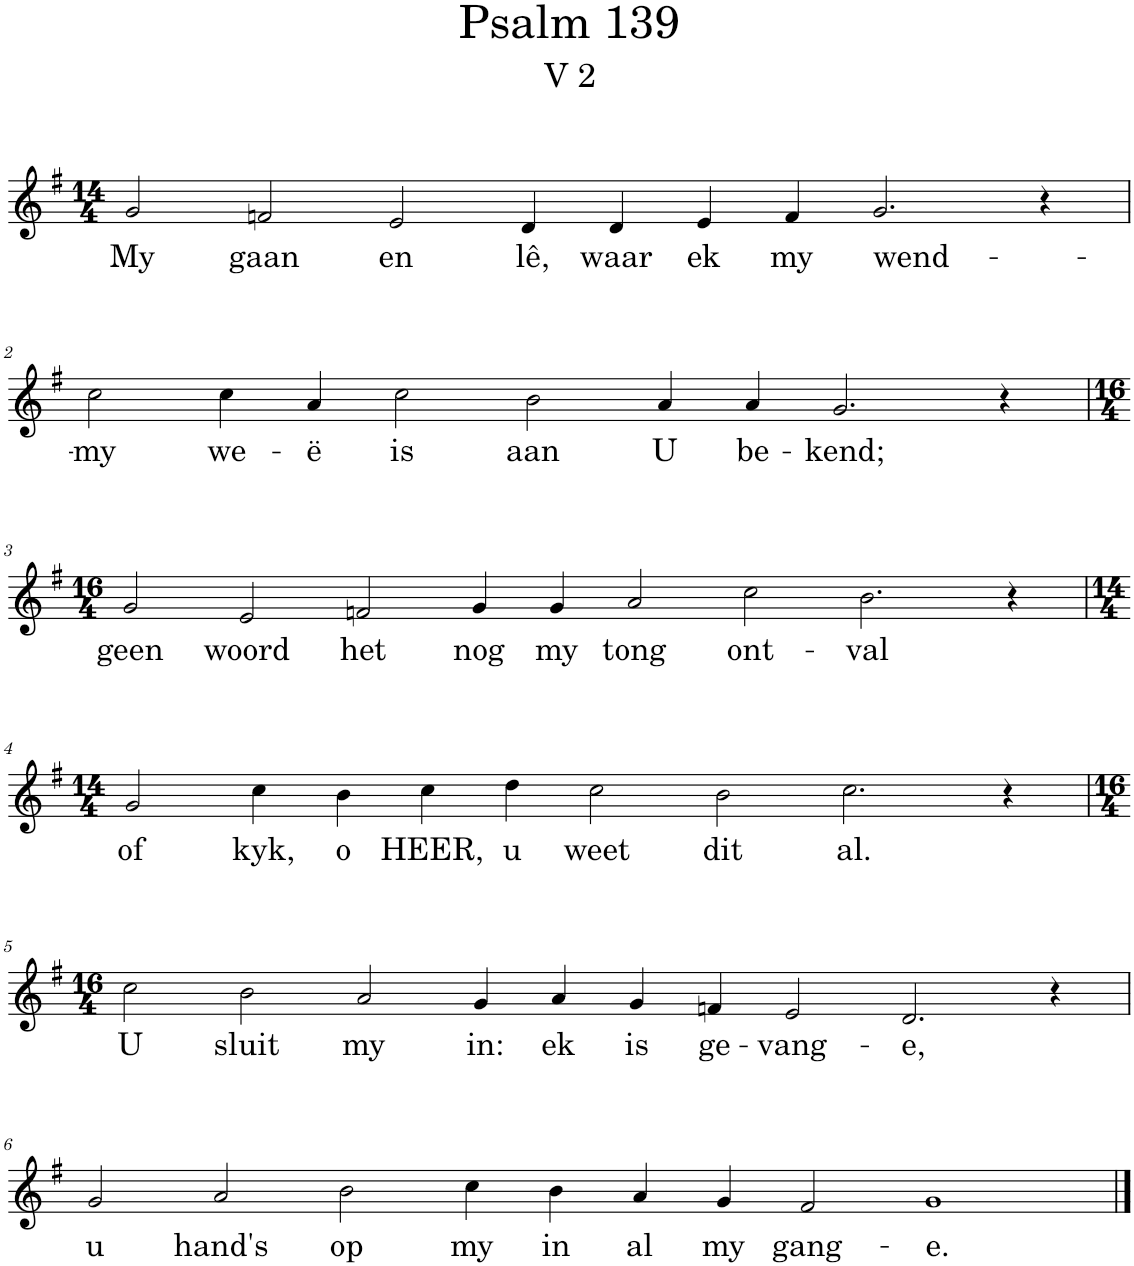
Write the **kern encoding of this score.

**kern	**text
*part1	*part1
*staff1	*staff1
*I"Pipe Organ	*
*I'Org.	*
*clefG2	*
*k[f#]	*
*M14/4	*
=1	=1
!	!LO:LY:b
2g/	My
!	!LO:LY:b
2fn/	gaan
!	!LO:LY:b
2e/	en
!	!LO:LY:b
4d/	lê,
!	!LO:LY:b
4d/	waar
!	!LO:LY:b
4e/	ek
!	!LO:LY:b
4f/	my
!	!LO:LY:b
2.g/	wend-
4r	.
!!LO:LB:g=z
=2	=2
!	!LO:LY:b
2cc\	-my
!	!LO:LY:b
4cc\	we-
!	!LO:LY:b
4a/	-ë
!	!LO:LY:b
2cc\	is
!	!LO:LY:b
2b\	aan
!	!LO:LY:b
4a/	U
!	!LO:LY:b
4a/	be-
!	!LO:LY:b
2.g/	-kend;
4r	.
!!LO:LB:g=z
=3	=3
*M16/4	*
!	!LO:LY:b
2g/	geen
!	!LO:LY:b
2e/	woord
!	!LO:LY:b
2fn/	het
!	!LO:LY:b
4g/	nog
!	!LO:LY:b
4g/	my
!	!LO:LY:b
2a/	tong
!	!LO:LY:b
2cc\	ont-
!	!LO:LY:b
2.b\	-val
4r	.
!!LO:LB:g=z
=4	=4
*M14/4	*
!	!LO:LY:b
2g/	of
!	!LO:LY:b
4cc\	kyk,
!	!LO:LY:b
4b\	o
!	!LO:LY:b
4cc\	HEER,
!	!LO:LY:b
4dd\	u
!	!LO:LY:b
2cc\	weet
!	!LO:LY:b
2b\	dit
!	!LO:LY:b
2.cc\	al.
4r	.
!!LO:LB:g=z
=5	=5
*M16/4	*
!	!LO:LY:b
2cc\	U
!	!LO:LY:b
2b\	sluit
!	!LO:LY:b
2a/	my
!	!LO:LY:b
4g/	in:
!	!LO:LY:b
4a/	ek
!	!LO:LY:b
4g/	is
!	!LO:LY:b
4fn/	ge-
!	!LO:LY:b
2e/	-vang-
!	!LO:LY:b
2.d/	-e,
4r	.
!!LO:LB:g=z
=6	=6
!	!LO:LY:b
2g/	u
!	!LO:LY:b
2a/	hand's
!	!LO:LY:b
2b\	op
!	!LO:LY:b
4cc\	my
!	!LO:LY:b
4b\	in
!	!LO:LY:b
4a/	al
!	!LO:LY:b
4g/	my
!	!LO:LY:b
2f#/	gang-
!	!LO:LY:b
1g	-e.
==	==
*-	*-
